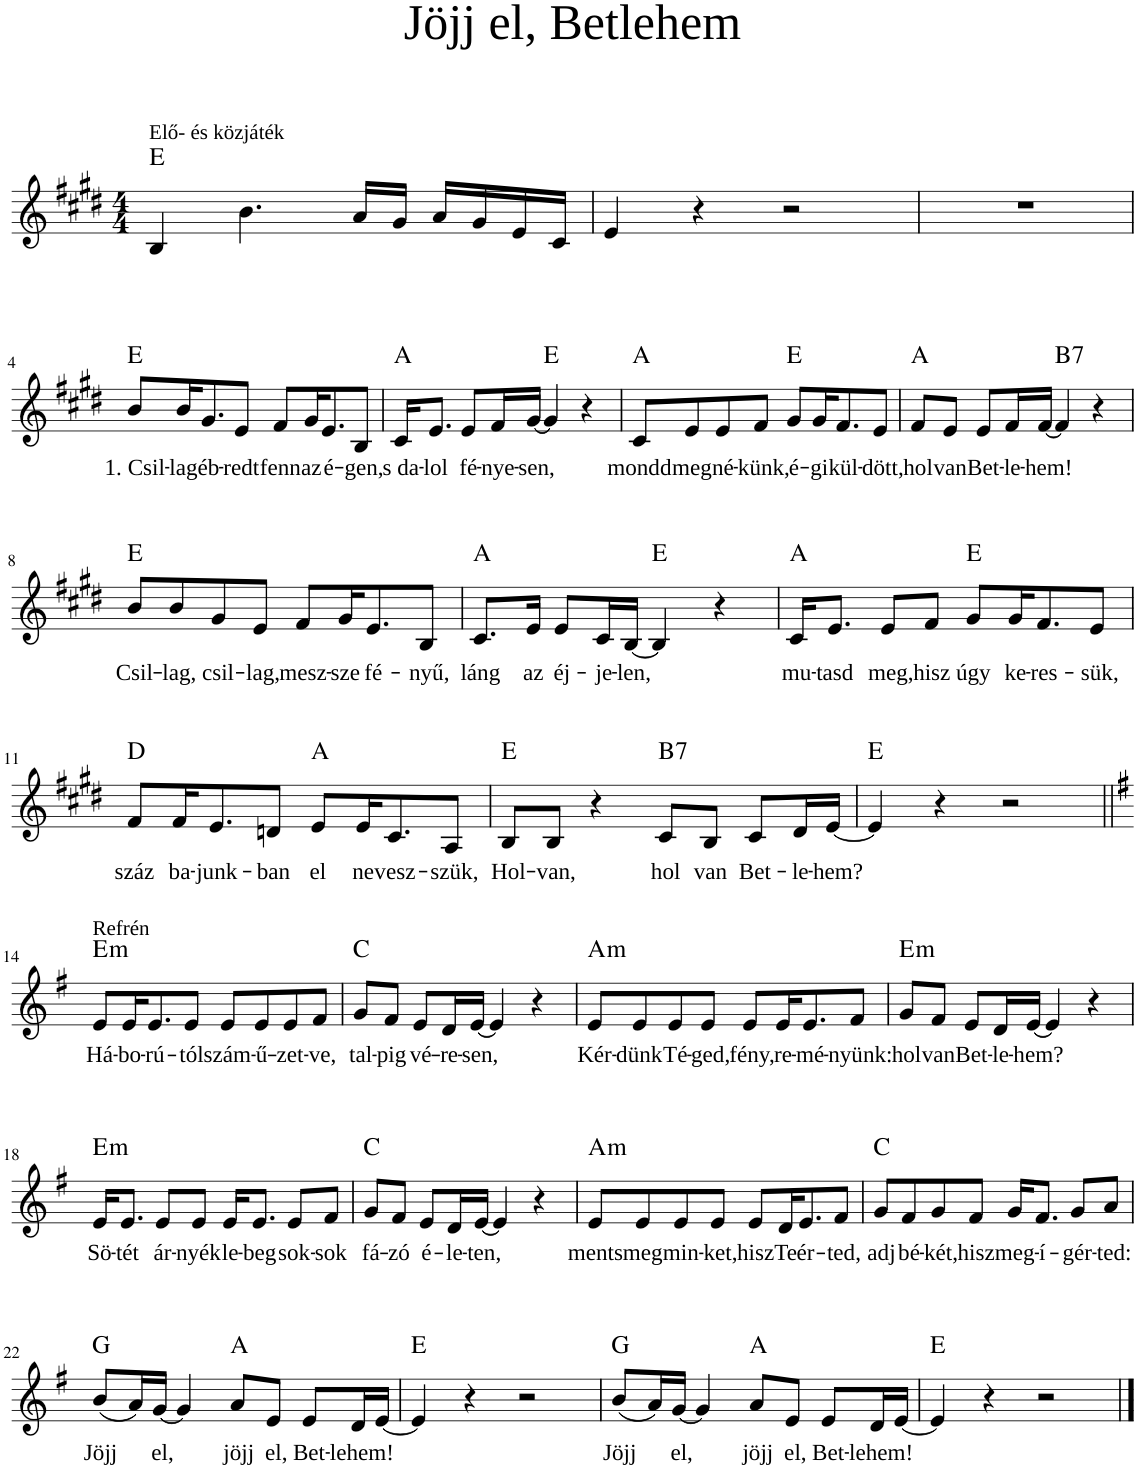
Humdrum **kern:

**kern	**text	**harte
*part1	*part1	*part1
*staff1	*staff1	*
*I"Voice	*	*
*clefG2	*	*
*k[f#c#g#d#]	*	*
*M4/4	*	*
=1	=1	=1
!LO:TX:a:t=Elő- és közjáték	!	!LO:H:kt=N.C.
4B/	.	N
4.b\	.	.
16a/LL	.	.
16g#/JJ	.	.
16a/LL	.	.
16g#/	.	.
16e/	.	.
16c#/JJ	.	.
=2	=2	=2
4e/	.	.
4r	.	.
2r	.	.
=3	=3	=3
1r	.	.
!!LO:LB:g=z
=4	=4	=4
!	!LO:LY:b	!LO:H:kt=N.C.
8b/L	1. Csil-	N
!	!LO:LY:b	!
16b/K	-lag	.
!	!LO:LY:b	!
8.g#/	éb-	.
!	!LO:LY:b	!
8e/J	-redt	.
!	!LO:LY:b	!
8f#/L	fenn	.
!	!LO:LY:b	!
16g#/K	az	.
!	!LO:LY:b	!
8.e/	é-	.
!	!LO:LY:b	!
8B/J	-gen,	.
=5	=5	=5
!	!LO:LY:b	!LO:H:kt=N.C.
16c#/KL	s da-	N
!	!LO:LY:b	!
8.e/J	-lol	.
!	!LO:LY:b	!
8e/L	fé-	.
!	!LO:LY:b	!
16f#/L	-nye-	.
!	!LO:LY:b	!
[16g#/JJ	-sen,	.
!	!	!LO:H:kt=N.C.
4g#/]	.	N
4r	.	.
=6	=6	=6
!	!LO:LY:b	!LO:H:kt=N.C.
8c#/L	mondd	N
!	!LO:LY:b	!
8e/	meg	.
!	!LO:LY:b	!
8e/	né-	.
!	!LO:LY:b	!
8f#/J	-künk,	.
!	!LO:LY:b	!LO:H:kt=N.C.
8g#/L	é-	N
!	!LO:LY:b	!
16g#/K	-gi	.
!	!LO:LY:b	!
8.f#/	kül-	.
!	!LO:LY:b	!
8e/J	-dött,	.
=7	=7	=7
!	!LO:LY:b	!LO:H:kt=N.C.
8f#/L	hol	N
!	!LO:LY:b	!
8e/J	van	.
!	!LO:LY:b	!
8e/L	Bet-	.
!	!LO:LY:b	!
16f#/L	-le-	.
!	!LO:LY:b	!
[16f#/JJ	-hem!	.
!	!	!LO:H:kt=7
4f#/]	.	B:7
4r	.	.
!!LO:LB:g=z
=8	=8	=8
!	!LO:LY:b	!LO:H:kt=N.C.
8b/L	Csil-	N
!	!LO:LY:b	!
8b/	-lag,	.
!	!LO:LY:b	!
8g#/	csil-	.
!	!LO:LY:b	!
8e/J	-lag,	.
!	!LO:LY:b	!
8f#/L	mesz-	.
!	!LO:LY:b	!
16g#/K	-sze	.
!	!LO:LY:b	!
8.e/	fé-	.
!	!LO:LY:b	!
8B/J	-nyű,	.
=9	=9	=9
!	!LO:LY:b	!LO:H:kt=N.C.
8.c#/L	láng	N
!	!LO:LY:b	!
16e/Jk	az	.
!	!LO:LY:b	!
8e/L	éj-	.
!	!LO:LY:b	!
16c#/L	-je-	.
!	!LO:LY:b	!
[16B/JJ	-len,	.
!	!	!LO:H:kt=N.C.
4B/]	.	N
4r	.	.
=10	=10	=10
!	!LO:LY:b	!LO:H:kt=N.C.
16c#/KL	mu-	N
!	!LO:LY:b	!
8.e/J	-tasd	.
!	!LO:LY:b	!
8e/L	meg,	.
!	!LO:LY:b	!
8f#/J	hisz	.
!	!LO:LY:b	!LO:H:kt=N.C.
8g#/L	úgy	N
!	!LO:LY:b	!
16g#/K	ke-	.
!	!LO:LY:b	!
8.f#/	-res-	.
!	!LO:LY:b	!
8e/J	-sük,	.
!!LO:LB:g=z
=11	=11	=11
!	!LO:LY:b	!LO:H:kt=N.C.
8f#/L	száz	N
!	!LO:LY:b	!
16f#/K	ba-	.
!	!LO:LY:b	!
8.e/	-junk-	.
!	!LO:LY:b	!
8dn/J	-ban	.
!	!LO:LY:b	!LO:H:kt=N.C.
8e/L	el	N
!	!LO:LY:b	!
16e/K	ne	.
!	!LO:LY:b	!
8.c#/	vesz-	.
!	!LO:LY:b	!
8A/J	-szük,	.
=12	=12	=12
!	!LO:LY:b	!LO:H:kt=N.C.
8B/L	Hol-	N
!	!LO:LY:b	!
8B/J	-van,	.
4r	.	.
!	!LO:LY:b	!LO:H:kt=7
8c#/L	hol	B:7
!	!LO:LY:b	!
8B/J	van	.
!	!LO:LY:b	!
8c#/L	Bet-	.
!	!LO:LY:b	!
16d#/L	-le-	.
!	!LO:LY:b	!
[16e/JJ	-hem?	.
=13	=13	=13
!	!	!LO:H:kt=N.C.
4e/]	.	N
4r	.	.
2r	.	.
!!LO:LB:g=z
=14||	=14||	=14||
*k[f#]	*	*
!LO:TX:a:t=Refrén	!	!
!	!LO:LY:b	!LO:H:kt=m
8e/L	Há-	E:min
!	!LO:LY:b	!
16e/K	-bo-	.
!	!LO:LY:b	!
8.e/	-rú-	.
!	!LO:LY:b	!
8e/J	-tól	.
!	!LO:LY:b	!
8e/L	szám-	.
!	!LO:LY:b	!
8e/	-ű-	.
!	!LO:LY:b	!
8e/	-zet-	.
!	!LO:LY:b	!
8f#/J	-ve,	.
=15	=15	=15
!	!LO:LY:b	!LO:H:kt=N.C.
8g/L	tal-	N
!	!LO:LY:b	!
8f#/J	-pig	.
!	!LO:LY:b	!
8e/L	vé-	.
!	!LO:LY:b	!
16d/L	-re-	.
!	!LO:LY:b	!
[16e/JJ	-sen,	.
4e/]	.	.
4r	.	.
=16	=16	=16
!	!LO:LY:b	!LO:H:kt=m
8e/L	Kér-	A:min
!	!LO:LY:b	!
8e/	-dünk	.
!	!LO:LY:b	!
8e/	Té-	.
!	!LO:LY:b	!
8e/J	-ged,	.
!	!LO:LY:b	!
8e/L	fény,	.
!	!LO:LY:b	!
16e/K	re-	.
!	!LO:LY:b	!
8.e/	-mé-	.
!	!LO:LY:b	!
8f#/J	-nyünk:	.
=17	=17	=17
!	!LO:LY:b	!LO:H:kt=m
8g/L	hol	E:min
!	!LO:LY:b	!
8f#/J	van	.
!	!LO:LY:b	!
8e/L	Bet-	.
!	!LO:LY:b	!
16d/L	-le-	.
!	!LO:LY:b	!
[16e/JJ	-hem?	.
4e/]	.	.
4r	.	.
!!LO:LB:g=z
=18	=18	=18
!	!LO:LY:b	!LO:H:kt=m
16e/KL	Sö-	E:min
!	!LO:LY:b	!
8.e/J	-tét	.
!	!LO:LY:b	!
8e/L	ár-	.
!	!LO:LY:b	!
8e/J	-nyék	.
!	!LO:LY:b	!
16e/KL	le-	.
!	!LO:LY:b	!
8.e/J	-beg	.
!	!LO:LY:b	!
8e/L	sok-	.
!	!LO:LY:b	!
8f#/J	-sok	.
=19	=19	=19
!	!LO:LY:b	!LO:H:kt=N.C.
8g/L	fá-	N
!	!LO:LY:b	!
8f#/J	-zó	.
!	!LO:LY:b	!
8e/L	é-	.
!	!LO:LY:b	!
16d/L	-le-	.
!	!LO:LY:b	!
[16e/JJ	-ten,	.
4e/]	.	.
4r	.	.
=20	=20	=20
!	!LO:LY:b	!LO:H:kt=m
8e/L	ments	A:min
!	!LO:LY:b	!
8e/	meg	.
!	!LO:LY:b	!
8e/	min-	.
!	!LO:LY:b	!
8e/J	-ket,	.
!	!LO:LY:b	!
8e/L	hisz	.
!	!LO:LY:b	!
16d/K	Te	.
!	!LO:LY:b	!
8.e/	ér-	.
!	!LO:LY:b	!
8f#/J	-ted,	.
=21	=21	=21
!	!LO:LY:b	!LO:H:kt=N.C.
8g/L	adj	N
!	!LO:LY:b	!
8f#/	bé-	.
!	!LO:LY:b	!
8g/	-két,	.
!	!LO:LY:b	!
8f#/J	hisz	.
!	!LO:LY:b	!
16g/KL	meg-	.
!	!LO:LY:b	!
8.f#/J	-í-	.
!	!LO:LY:b	!
8g/L	-gér-	.
!	!LO:LY:b	!
8a/J	-ted:	.
!!LO:LB:g=z
=22	=22	=22
!	!LO:LY:b	!LO:H:kt=N.C.
(8b/L	Jöjj	N
16a/L)	.	.
!	!LO:LY:b	!
[16g/JJ	el,	.
4g/]	.	.
!	!LO:LY:b	!LO:H:kt=N.C.
8a/L	jöjj	N
!	!LO:LY:b	!
8e/J	el,	.
!	!LO:LY:b	!
8e/L	Bet-	.
!	!LO:LY:b	!
16d/L	-lehem!	.
[16e/JJ	.	.
=23	=23	=23
!	!	!LO:H:kt=N.C.
4e/]	.	N
4r	.	.
2r	.	.
=24	=24	=24
!	!LO:LY:b	!LO:H:kt=N.C.
(8b/L	Jöjj	N
16a/L)	.	.
!	!LO:LY:b	!
[16g/JJ	el,	.
4g/]	.	.
!	!LO:LY:b	!LO:H:kt=N.C.
8a/L	jöjj	N
!	!LO:LY:b	!
8e/J	el,	.
!	!LO:LY:b	!
8e/L	Bet-	.
!	!LO:LY:b	!
16d/L	-lehem!	.
[16e/JJ	.	.
=25	=25	=25
!	!	!LO:H:kt=N.C.
4e/]	.	N
4r	.	.
2r	.	.
==	==	==
*-	*-	*-
